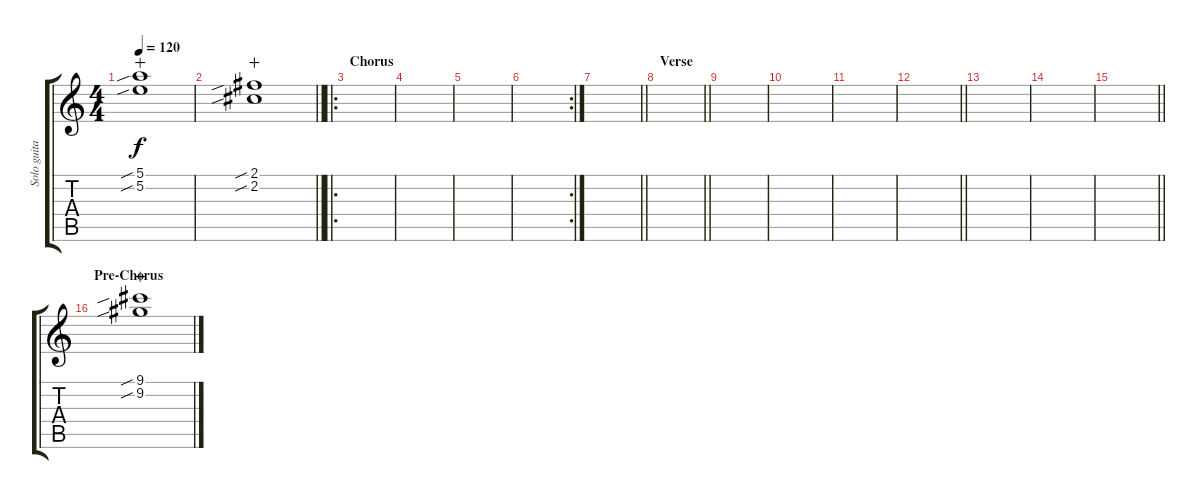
\track ("Solo guitar" "Solo guita") {instrument distortionguitar}
\staff {score tabs}
\tuning (E4 B3 G3 D3 A2 E2) {hide}
\ts (4 4)
\tempo 120
\clef g2
\ks c
(5.1{sib} 5.2{sib}).1{dy f wahc} |
\barLineRight lightlight
(2.1{sib} 2.2{sib}).1{wahc} |
\ro
\section ("" "Chorus")
|
|
|
\rc 2
|
\barLineRight lightlight
|
\section ("" "Verse")
\barLineRight lightlight
|
|
|
|
\barLineRight lightlight
|
|
|
\barLineRight lightlight
|
\section ("" "Pre-Chorus")
(9.1{sib} 9.2{sib}).1{wahc}
